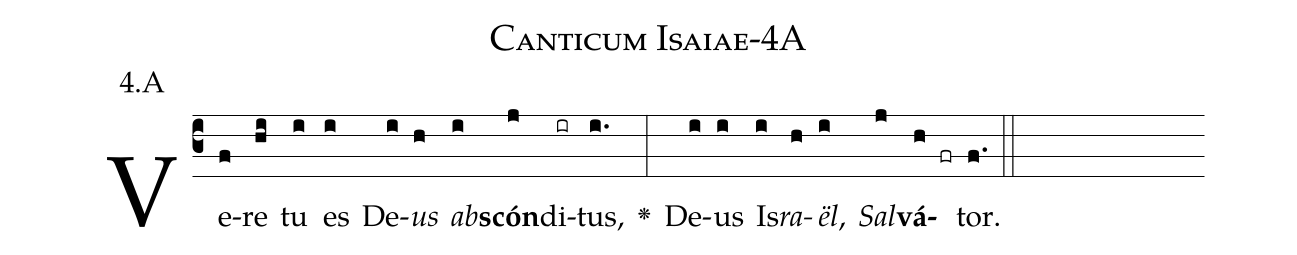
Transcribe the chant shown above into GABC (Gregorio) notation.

name: Canticum Isaiae-4A;
annotation: 4.A;
%%
(c3)Ve(f)re(hi) tu(i) es(i) De(i)<i>us</i>(h) <i>ab</i>(i)<b>scón</b>(j)di(ir)tus,(i.) <v>\greheightstar</v>(:) De(i)us(i) Is(i)<i>ra</i>(h)<i>ël</i>,(i) <i>Sal</i>(j)<b>vá</b>(h fr)tor.(f.) (::)


%E(i) u(h) o(i) u(j) a(h) e.(f.) (::)
